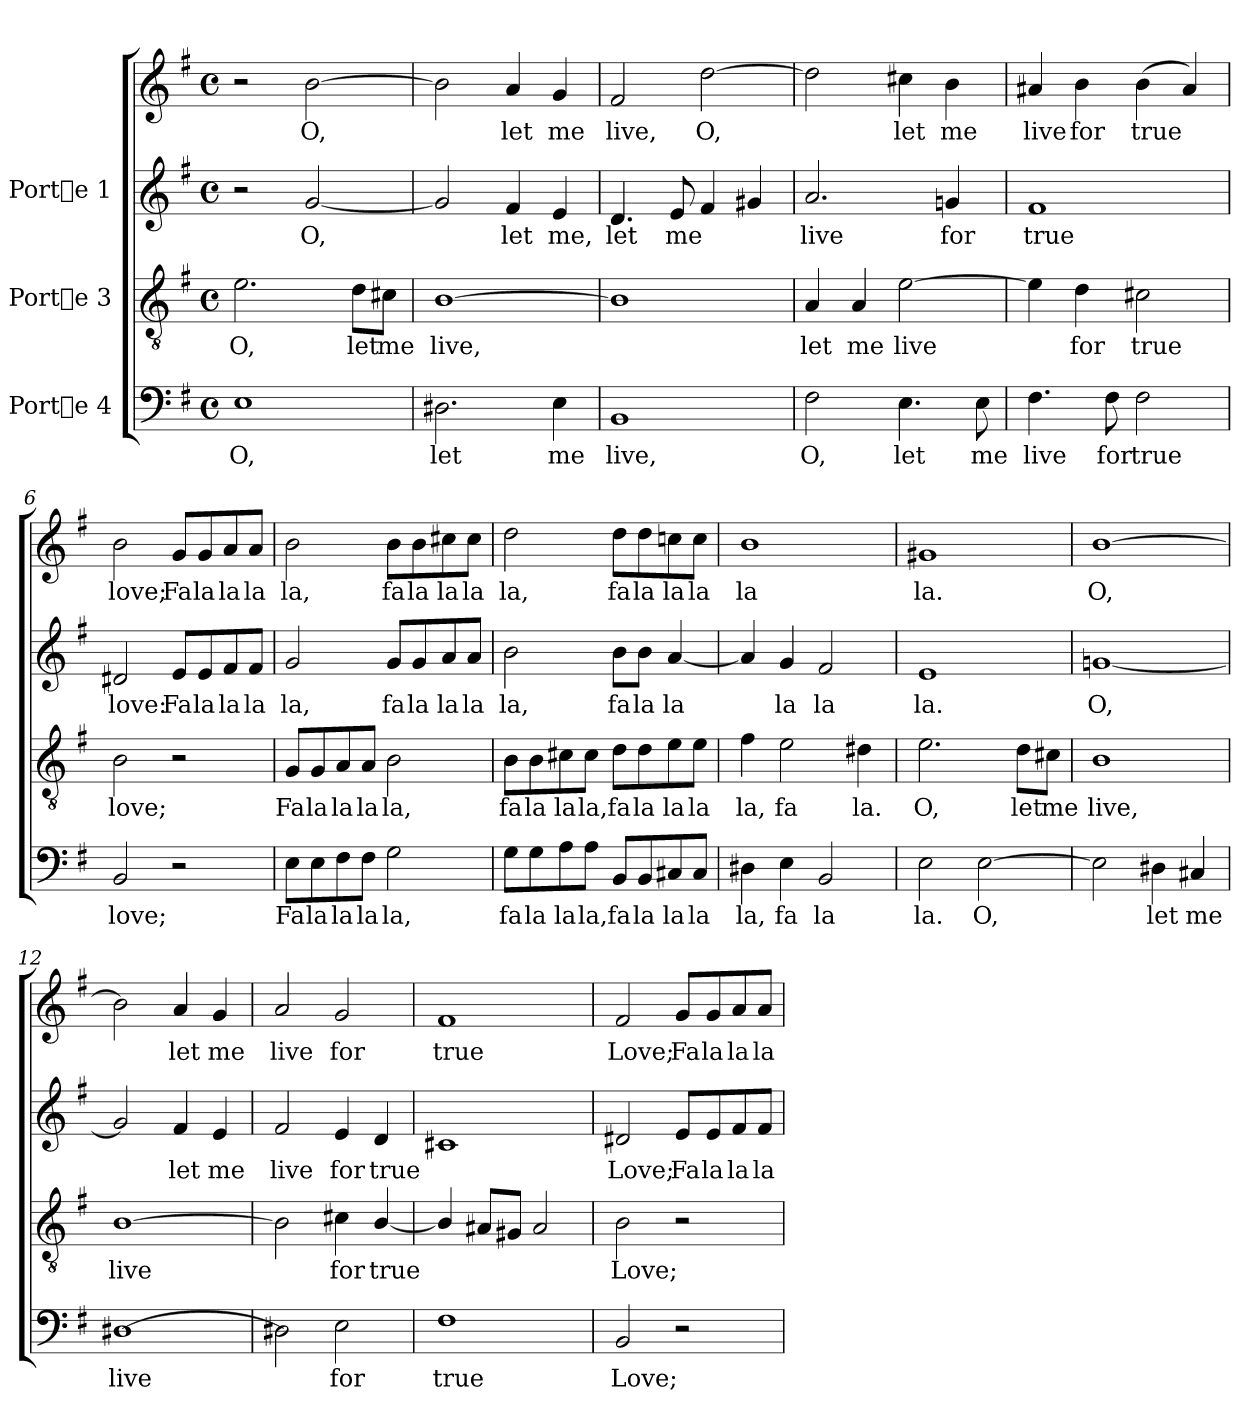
**kern	**text	**kern	**text	**kern	**text	**kern	**text
*part3	*part3	*part2	*part2	*part1	*part1	*part1	*part1
*staff4	*staff4	*staff3	*staff3	*staff2	*staff2	*staff1	*staff1
*I"Porte 4	*	*I"Porte 3	*	*I"Porte 1	*	*	*
!!LO:PB:g=z
*stria5	*	*stria5	*	*stria5	*	*stria5	*
*clefF4	*	*clefGv2	*	*clefG2	*	*clefG2	*
*k[f#]	*	*k[f#]	*	*k[f#]	*	*k[f#]	*
*G:	*	*G:	*	*G:	*	*G:	*
*M4/4	*	*M4/4	*	*M4/4	*	*M4/4	*
*met(c)	*	*met(c)	*	*met(c)	*	*met(c)	*
*MM144	*	*MM144	*	*MM144	*	*MM144	*
=1	=1	=1	=1	=1	=1	=1	=1
!	!LO:LY:b:cj	!	!LO:LY:b:cj	!	!	!	!
1E	O,	2.e\	O,	2r	.	2r	.
!	!	!	!	!	!LO:LY:b:cj	!	!LO:LY:b:cj
.	.	.	.	[<2g/	O,	[>2b\	O,
!	!	!	!LO:LY:b:cj	!	!	!	!
.	.	8d\L	let	.	.	.	.
!	!	!	!LO:LY:b:cj	!	!	!	!
.	.	8c#X\J	me	.	.	.	.
=2	=2	=2	=2	=2	=2	=2	=2
!	!LO:LY:b:cj	!	!LO:LY:b:cj	!	!LO:LY:b:cj	!	!LO:LY:b:cj
2.D#X\	let	[>1B	live,	2g/]	.	2b\]	.
!	!	!	!	!	!LO:LY:b:cj	!	!LO:LY:b:cj
.	.	.	.	4f#/	let	4a/	let
!	!LO:LY:b:cj	!	!	!	!LO:LY:b:cj	!	!LO:LY:b:cj
4E\	me	.	.	4e/	me,	4g/	me
=3	=3	=3	=3	=3	=3	=3	=3
!	!LO:LY:b:cj	!	!	!	!LO:LY:b:cj	!	!LO:LY:b:cj
1BB	live,	1B]	.	4.d/	let	2f#/	live,
!	!	!	!	!	!LO:LY:b:cj	!	!
.	.	.	.	8e/	me	.	.
!	!	!	!	!	!LO:LY:b:cj	!	!LO:LY:b:cj
.	.	.	.	4f#/	.	[>2dd\	O,
!	!	!	!	!	!LO:LY:b:cj	!	!
.	.	.	.	4g#X/	.	.	.
=4	=4	=4	=4	=4	=4	=4	=4
!	!LO:LY:b:cj	!	!LO:LY:b:cj	!	!LO:LY:b:cj	!	!LO:LY:b:cj
2F#\	O,	4A/	let	2.a/	live	2dd\]	.
!	!	!	!LO:LY:b:cj	!	!	!	!
.	.	4A/	me	.	.	.	.
!	!LO:LY:b:cj	!	!LO:LY:b:cj	!	!	!	!LO:LY:b:cj
4.E\	let	[>2e\	live	.	.	4cc#X\	let
!	!	!	!	!	!LO:LY:b:cj	!	!LO:LY:b:cj
.	.	.	.	4gn/	for	4b\	me
!	!LO:LY:b:cj	!	!	!	!	!	!
8E\	me	.	.	.	.	.	.
=5	=5	=5	=5	=5	=5	=5	=5
!	!LO:LY:b:cj	!	!LO:LY:b:cj	!	!LO:LY:b:cj	!	!LO:LY:b:cj
4.F#\	live	4e\]	.	1f#	true	4a#X/	live
!	!	!	!LO:LY:b:cj	!	!	!	!LO:LY:b:cj
.	.	4d\	for	.	.	4b\	for
!	!LO:LY:b:cj	!	!	!	!	!	!
8F#\	for	.	.	.	.	.	.
!	!LO:LY:b:cj	!	!LO:LY:b:cj	!	!	!	!LO:LY:b:cj
2F#\	true	2c#X\	true	.	.	(>4b\	true
!	!	!	!	!	!	!	!LO:LY:b:cj
.	.	.	.	.	.	4a#/)	.
!!LO:LB:g=z
=6	=6	=6	=6	=6	=6	=6	=6
!	!LO:LY:b:cj	!	!LO:LY:b:cj	!	!LO:LY:b:cj	!	!LO:LY:b:cj
2BB/	love;	2B\	love;	2d#X/	love:	2b\	love;
!	!	!	!	!	!LO:LY:b:cj	!	!LO:LY:b:cj
2r	.	2r	.	8e/L	Fa	8g/L	Fa
!	!	!	!	!	!LO:LY:b:cj	!	!LO:LY:b:cj
.	.	.	.	8e/	la	8g/	la
!	!	!	!	!	!LO:LY:b:cj	!	!LO:LY:b:cj
.	.	.	.	8f#/	la	8a/	la
!	!	!	!	!	!LO:LY:b:cj	!	!LO:LY:b:cj
.	.	.	.	8f#/J	la	8a/J	la
=7	=7	=7	=7	=7	=7	=7	=7
!	!LO:LY:b:cj	!	!LO:LY:b:cj	!	!LO:LY:b:cj	!	!LO:LY:b:cj
8E\L	Fa	8G/L	Fa	2g/	la,	2b\	la,
!	!LO:LY:b:cj	!	!LO:LY:b:cj	!	!	!	!
8E\	la	8G/	la	.	.	.	.
!	!LO:LY:b:cj	!	!LO:LY:b:cj	!	!	!	!
8F#\	la	8A/	la	.	.	.	.
!	!LO:LY:b:cj	!	!LO:LY:b:cj	!	!	!	!
8F#\J	la	8A/J	la	.	.	.	.
!	!LO:LY:b:cj	!	!LO:LY:b:cj	!	!LO:LY:b:cj	!	!LO:LY:b:cj
2G\	la,	2B\	la,	8g/L	fa	8b\L	fa
!	!	!	!	!	!LO:LY:b:cj	!	!LO:LY:b:cj
.	.	.	.	8g/	la	8b\	la
!	!	!	!	!	!LO:LY:b:cj	!	!LO:LY:b:cj
.	.	.	.	8a/	la	8cc#X\	la
!	!	!	!	!	!LO:LY:b:cj	!	!LO:LY:b:cj
.	.	.	.	8a/J	la	8cc#\J	la
=8	=8	=8	=8	=8	=8	=8	=8
!	!LO:LY:b:cj	!	!LO:LY:b:cj	!	!LO:LY:b:cj	!	!LO:LY:b:cj
8G\L	fa	8B\L	fa	2b\	la,	2dd\	la,
!	!LO:LY:b:cj	!	!LO:LY:b:cj	!	!	!	!
8G\	la	8B\	la	.	.	.	.
!	!LO:LY:b:cj	!	!LO:LY:b:cj	!	!	!	!
8A\	la	8c#X\	la	.	.	.	.
!	!LO:LY:b:cj	!	!LO:LY:b:cj	!	!	!	!
8A\J	la,	8c#\J	la,	.	.	.	.
!	!LO:LY:b:cj	!	!LO:LY:b:cj	!	!LO:LY:b:cj	!	!LO:LY:b:cj
8BB/L	fa	8d\L	fa	8b\L	fa	8dd\L	fa
!	!LO:LY:b:cj	!	!LO:LY:b:cj	!	!LO:LY:b:cj	!	!LO:LY:b:cj
8BB/	la	8d\	la	8b\J	la	8dd\	la
!	!LO:LY:b:cj	!	!LO:LY:b:cj	!	!LO:LY:b:cj	!	!LO:LY:b:cj
8C#X/	la	8e\	la	[<4a/	la	8ccn\	la
!	!LO:LY:b:cj	!	!LO:LY:b:cj	!	!	!	!LO:LY:b:cj
8C#/J	la	8e\J	la	.	.	8cc\J	la
=9	=9	=9	=9	=9	=9	=9	=9
!	!LO:LY:b:cj	!	!LO:LY:b:cj	!	!LO:LY:b:cj	!	!LO:LY:b:cj
4D#X\	la,	4f#\	la,	4a/]	.	1b	la
!	!LO:LY:b:cj	!	!LO:LY:b:cj	!	!LO:LY:b:cj	!	!
4E\	fa	2e\	fa	4g/	la	.	.
!	!LO:LY:b:cj	!	!	!	!LO:LY:b:cj	!	!
2BB/	la	.	.	2f#/	la	.	.
!	!	!	!LO:LY:b:cj	!	!	!	!
.	.	4d#X\	la.	.	.	.	.
=10	=10	=10	=10	=10	=10	=10	=10
!	!LO:LY:b:cj	!	!LO:LY:b:cj	!	!LO:LY:b:cj	!	!LO:LY:b:cj
2E\	la.	2.e\	O,	1e	la.	1g#X	la.
!	!LO:LY:b:cj	!	!	!	!	!	!
[>2E\	O,	.	.	.	.	.	.
!	!	!	!LO:LY:b:cj	!	!	!	!
.	.	8d\L	let	.	.	.	.
!	!	!	!LO:LY:b:cj	!	!	!	!
.	.	8c#X\J	me	.	.	.	.
!!LO:LB:g=z
=11	=11	=11	=11	=11	=11	=11	=11
!	!LO:LY:b:cj	!	!LO:LY:b:cj	!	!LO:LY:b:cj	!	!LO:LY:b:cj
2E\]	.	1B	live,	[<1gn	O,	[>1b	O,
!	!LO:LY:b:cj	!	!	!	!	!	!
4D#X\	let	.	.	.	.	.	.
!	!LO:LY:b:cj	!	!	!	!	!	!
4C#X/	me	.	.	.	.	.	.
=12	=12	=12	=12	=12	=12	=12	=12
!	!LO:LY:b:cj	!	!LO:LY:b:cj	!	!LO:LY:b:cj	!	!LO:LY:b:cj
[>1D#X	live	[>1B	live	2gn/]	.	2b\]	.
!	!	!	!	!	!LO:LY:b:cj	!	!LO:LY:b:cj
.	.	.	.	4f#/	let	4a/	let
!	!	!	!	!	!LO:LY:b:cj	!	!LO:LY:b:cj
.	.	.	.	4e/	me	4g/	me
=13	=13	=13	=13	=13	=13	=13	=13
!	!LO:LY:b:cj	!	!LO:LY:b:cj	!	!LO:LY:b:cj	!	!LO:LY:b:cj
2D#X\]	.	2B\]	.	2f#/	live	2a/	live
!	!LO:LY:b:cj	!	!LO:LY:b:cj	!	!LO:LY:b:cj	!	!LO:LY:b:cj
2E\	for	4c#X\	for	4e/	for	2g/	for
!	!	!	!LO:LY:b:cj	!	!LO:LY:b:cj	!	!
.	.	[<4B/	true	4d/	true	.	.
=14	=14	=14	=14	=14	=14	=14	=14
!	!LO:LY:b:cj	!	!	!	!	!	!LO:LY:b:cj
1F#	true	4B/]	.	1c#X	.	1f#	true
.	.	8A#X/L	.	.	.	.	.
.	.	8G#X/J	.	.	.	.	.
.	.	2A#/	.	.	.	.	.
=15	=15	=15	=15	=15	=15	=15	=15
!	!LO:LY:b:cj	!	!LO:LY:b:cj	!	!LO:LY:b:cj	!	!LO:LY:b:cj
2BB/	Love;	2B\	Love;	2d#X/	Love;	2f#/	Love;
!	!	!	!	!	!LO:LY:b:cj	!	!LO:LY:b:cj
2r	.	2r	.	8e/L	Fa	8g/L	Fa
!	!	!	!	!	!LO:LY:b:cj	!	!LO:LY:b:cj
.	.	.	.	8e/	la	8g/	la
!	!	!	!	!	!LO:LY:b:cj	!	!LO:LY:b:cj
.	.	.	.	8f#/	la	8a/	la
!	!	!	!	!	!LO:LY:b:cj	!	!LO:LY:b:cj
.	.	.	.	8f#/J	la	8a/J	la
=	=	=	=	=	=	=	=
*-	*-	*-	*-	*-	*-	*-	*-
